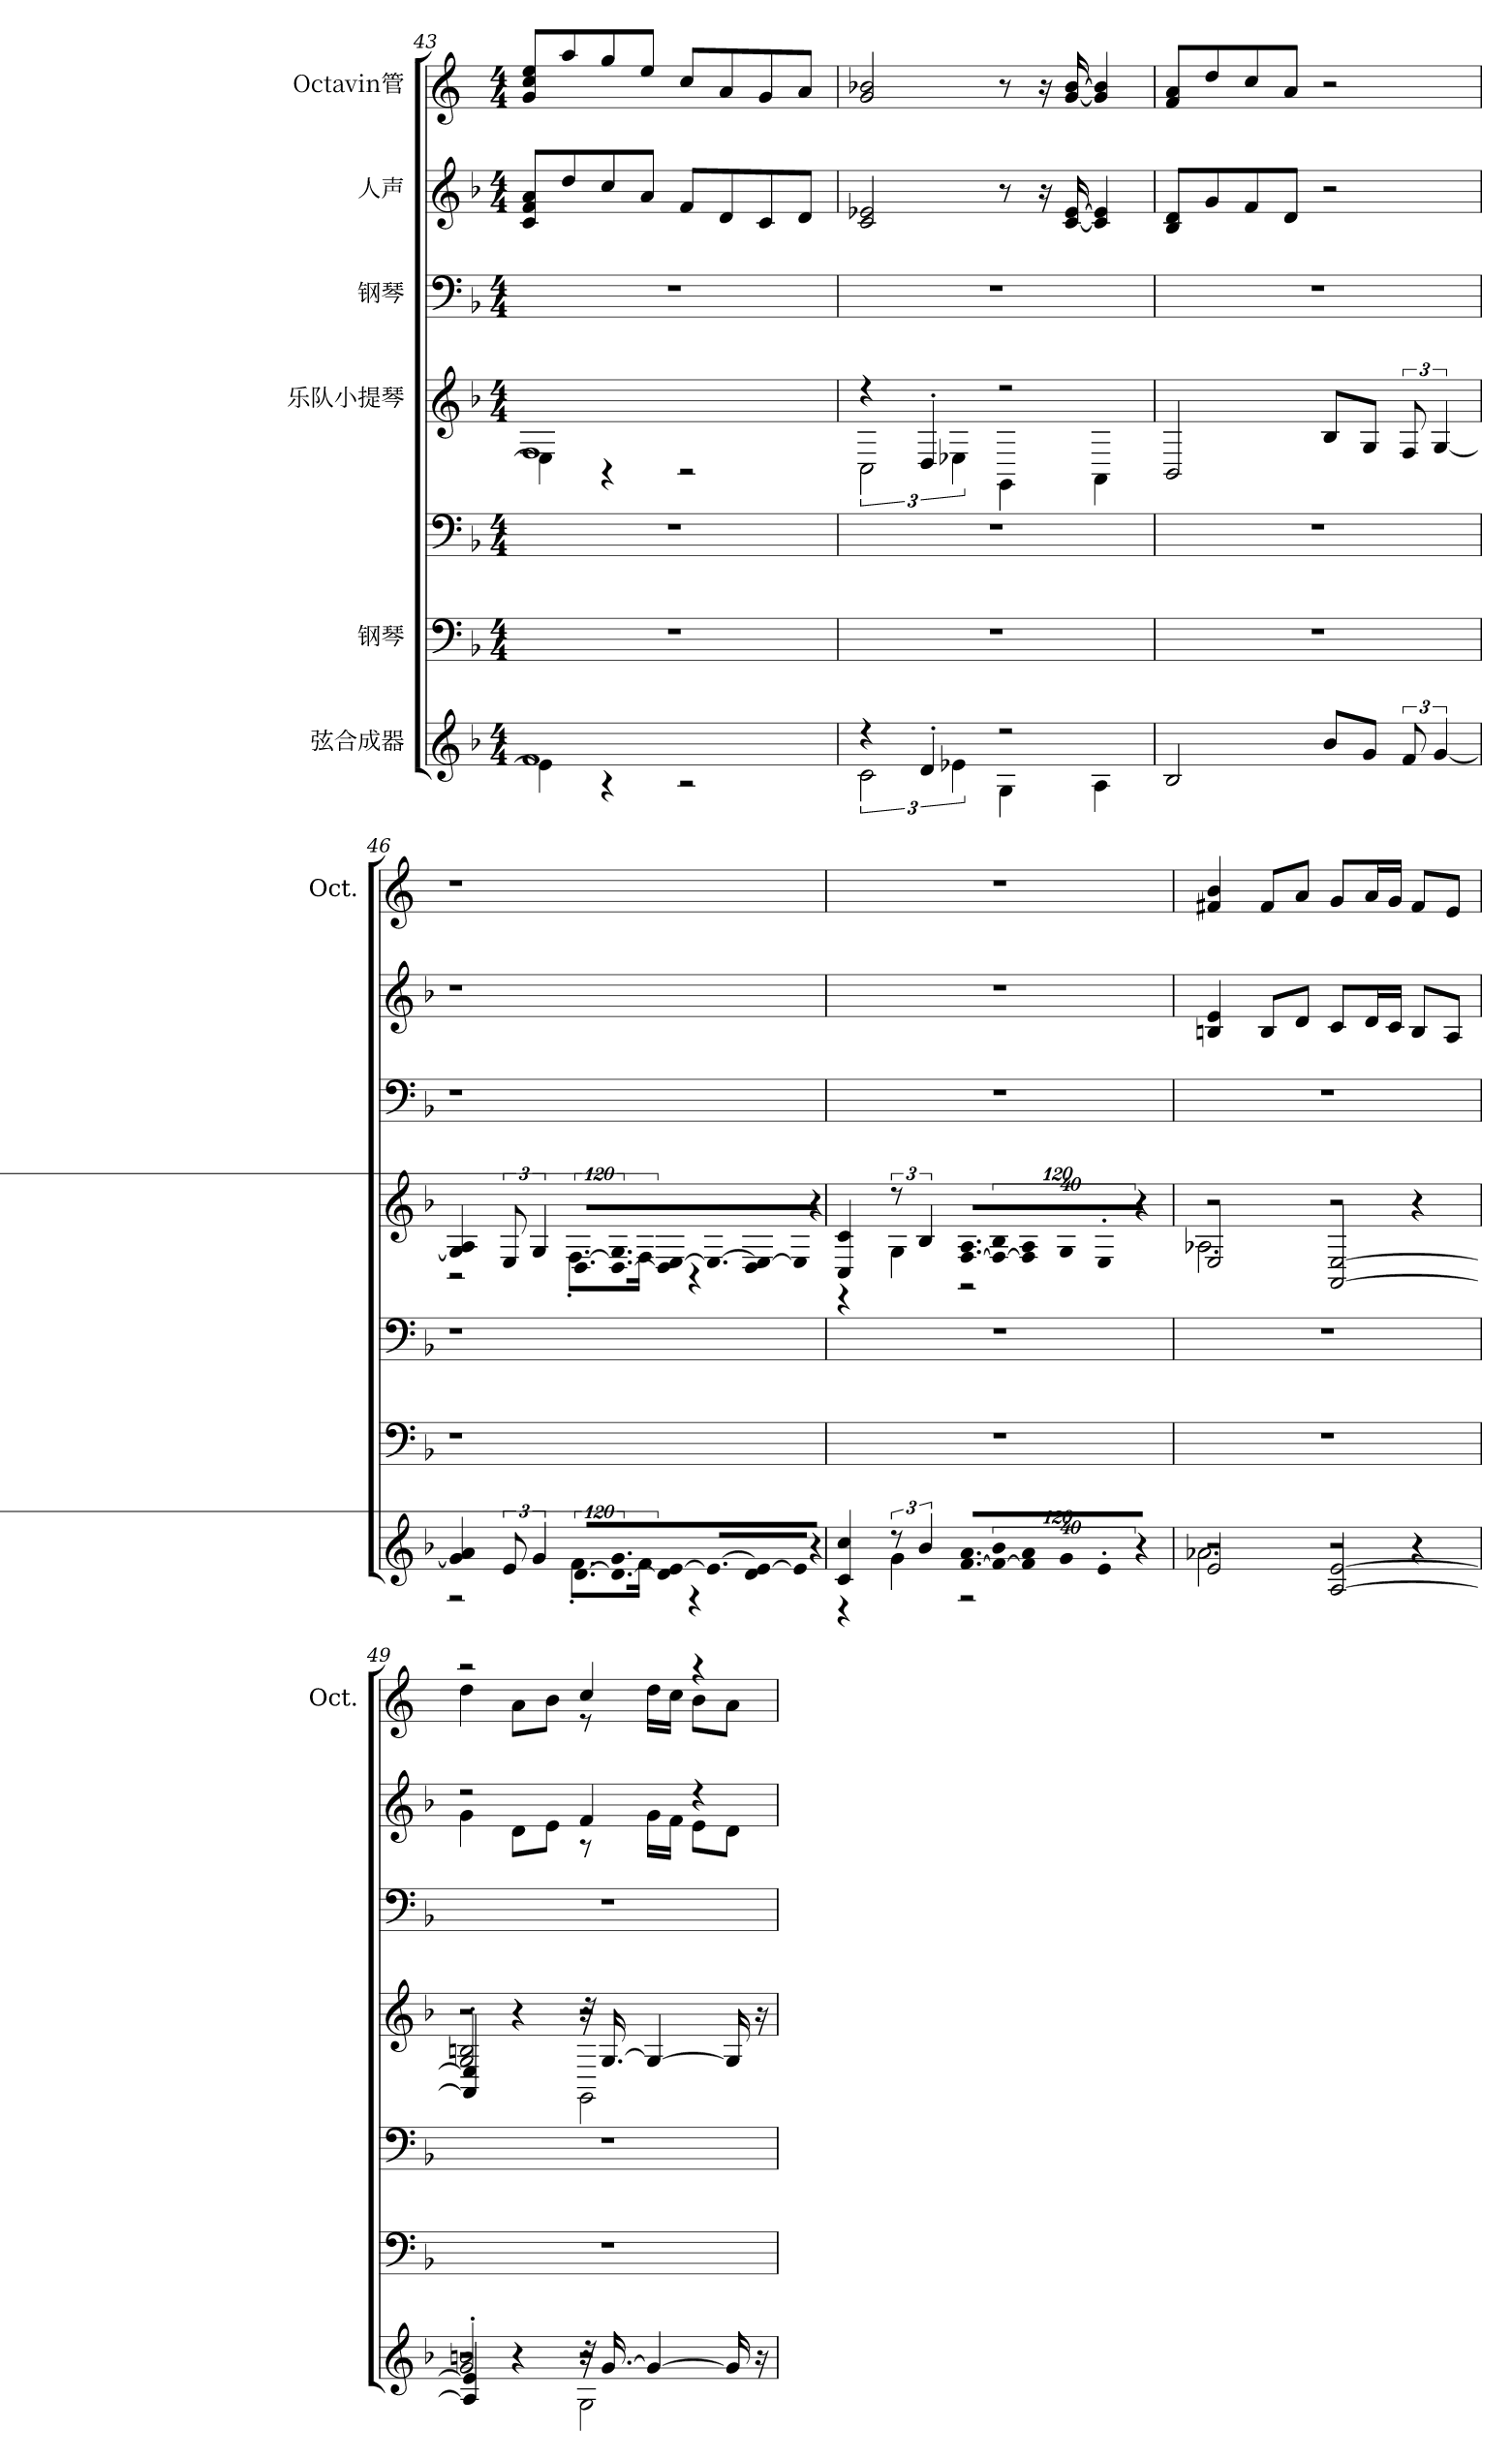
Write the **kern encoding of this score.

**kern	**kern	**kern	**kern	**kern	**kern	**kern
*part6	*part5	*part5	*part4	*part3	*part2	*part1
*staff7	*staff6	*staff5	*staff4	*staff3	*staff2	*staff1
*I"弦合成器	*I"钢琴	*	*I"乐队小提琴	*I"钢琴	*I"人声	*I"Octavin管
*	*	*	*	*	*	*I'Oct.
*clefG2	*clefF4	*clefF4	*clefG2	*clefF4	*clefG2	*clefG2
*	*	*	*	*	*	*ITrd4c7
*k[b-]	*k[b-]	*k[b-]	*k[b-]	*k[b-]	*k[b-]	*k[b-]
*M4/4	*M4/4	*M4/4	*M4/4	*M4/4	*M4/4	*M4/4
=43	=43	=43	=43	=43	=43	=43
*^	*	*	*^	*	*	*
1f	4e\]	1r	1r	1F	4E\]	1r	8c/ 8f/ 8a/L	8c/ 8f/ 8a/L
.	.	.	.	.	.	.	8dd/	8dd/
.	4r	.	.	.	4r	.	8cc/	8cc/
.	.	.	.	.	.	.	8a/J	8a/J
.	2r	.	.	.	2r	.	8f/L	8f/L
.	.	.	.	.	.	.	8d/	8d/
.	.	.	.	.	.	.	8c/	8c/
.	.	.	.	.	.	.	8d/J	8d/J
=44	=44	=44	=44	=44	=44	=44	=44	=44
4r	3c\	1r	1r	4r	3C\	1r	2c/ 2e-X/	2c/ 2e-X/
4d'/	.	.	.	4D'/	.	.	.	.
.	6e-X\	.	.	.	6E-X\	.	.	.
2r	4G\	.	.	2r	4GG\	.	8r	8r
.	.	.	.	.	.	.	16r	16r
.	.	.	.	.	.	.	[16c/ [16e-/	[16c/ [16e-/
.	4A\	.	.	.	4AA\	.	4c/] 4e-/]	4c/] 4e-/]
*v	*v	*	*	*v	*v	*	*	*
=45	=45	=45	=45	=45	=45	=45
2B-/	1r	1r	2BB-/	1r	8B-/ 8d/L	8B-/ 8d/L
.	.	.	.	.	8g/	8g/
.	.	.	.	.	8f/	8f/
.	.	.	.	.	8d/J	8d/J
8b-/L	.	.	8B-/L	.	2r	2r
8g/J	.	.	8G/J	.	.	.
12f/	.	.	12F/	.	.	.
[6g/	.	.	[6G/	.	.	.
!!LO:PB:g=z
=46	=46	=46	=46	=46	=46	=46
*^	*	*	*^	*	*	*
4g/] 4a/	2r	1r	1r	4G/] 4A/	2r	1r	1r	1r
12e/	.	.	.	12E/	.	.	.	.
6g/	.	.	.	6G/	.	.	.	.
!LO:N:vis=16.	!	!	!	!LO:N:vis=16.	!	!	!	!
[960%103d/LL	8.f'\L	.	.	[960%103D/LL	8.F'\L	.	.	.
!LO:N:vis=16.	!	!	!	!LO:N:vis=16.	!	!	!	!
960%103d/_ 960%103g/	.	.	.	960%103D/_ 960%103G/	.	.	.	.
.	16f\Jk	.	.	.	16F\Jk	.	.	.
!LO:N:vis=32	!	!	!	!LO:N:vis=32	!	!	!	!
640%23d/] [640%23e/JJk	.	.	.	640%23D/] [640%23E/JJk	.	.	.	.
.	4r	.	.	.	4r	.	.	.
!LO:N:vis=16.	!	!	!	!LO:N:vis=16.	!	!	!	!
960%103e/LL_	.	.	.	960%103E/LL_	.	.	.	.
!LO:N:vis=16	!	!	!	!LO:N:vis=16	!	!	!	!
1920%137d/ 1920%137e/_	.	.	.	1920%137D/ 1920%137E/_	.	.	.	.
!LO:N:vis=32	!	!	!	!LO:N:vis=32	!	!	!	!
640%23e/JJk]	.	.	.	640%23E/JJk]	.	.	.	.
!LO:N:vis=32	!	!	!	!LO:N:vis=32	!	!	!	!
640%23r	.	.	.	640%23r	.	.	.	.
.	960ryy	960ryy	960ryy	.	960ryy	960ryy	960ryy	960ryy
=47	=47	=47	=47	=47	=47	=47	=47	=47
4c/ 4cc/	4r	1r	1r	4C/ 4c/	4r	1r	1r	1r
12r	4g\	.	.	12r	4G\	.	.	.
6b-/	.	.	.	6B-/	.	.	.	.
!LO:N:vis=16.	!	!	!	!LO:N:vis=16.	!	!	!	!
[960%103f/ 960%103a/LL	2r	.	.	[960%103F/ 960%103A/LL	2r	.	.	.
!LO:N:vis=32	!	!	!	!LO:N:vis=32	!	!	!	!
640%23f/_ 640%23b-/K	.	.	.	640%23F/_ 640%23B-/K	.	.	.	.
!LO:N:vis=16	!	!	!	!LO:N:vis=16	!	!	!	!
1920%137f/] 1920%137a/J	.	.	.	1920%137F/] 1920%137A/J	.	.	.	.
!LO:N:vis=8	!	!	!	!LO:N:vis=8	!	!	!	!
960%137g/	.	.	.	960%137G/	.	.	.	.
!LO:N:vis=16	!	!	!	!LO:N:vis=16	!	!	!	!
1920%137e'/Jk	.	.	.	1920%137E'/Jk	.	.	.	.
!LO:N:vis=16	!	!	!	!LO:N:vis=16	!	!	!	!
1920%137r	.	.	.	1920%137r	.	.	.	.
!!LO:PB:g=z
=48	=48	=48	=48	=48	=48	=48	=48	=48
*	*^	*	*	*	*^	*	*	*
2e/	2.a-X\	2r	1r	1r	2E/	2.A-X\	2r	1r	4Bn/ 4e/	4Bn/ 4e/
.	.	.	.	.	.	.	.	.	8B/L	8B/L
.	.	.	.	.	.	.	.	.	8d/J	8d/J
2r	.	[2A/ [2e/	.	.	2r	.	[2AA/ [2E/	.	8c/L	8c/L
.	.	.	.	.	.	.	.	.	16d/L	16d/L
.	.	.	.	.	.	.	.	.	16c/JJ	16c/JJ
.	4r	.	.	.	.	4r	.	.	8B/L	8B/L
.	.	.	.	.	.	.	.	.	8A/J	8A/J
=49	=49	=49	=49	=49	=49	=49	=49	=49	=49	=49
*	*	*	*	*	*	*	*	*	*^	*^
2g/' 2bn/'	2r	4A/] 4e/]	1r	1r	2G/' 2Bn/'	2r	4AA/] 4E/]	1r	2r	4g\	2r	4g\
.	.	4r	.	.	.	.	4r	.	.	8d\L	.	8d\L
.	.	.	.	.	.	.	.	.	.	8e\J	.	8e\J
32r	2G\	2r	.	.	32r	2GG\	2r	.	4f/	8r	4f/	8r
[16.g/	.	.	.	.	[16.G/	.	.	.	.	.	.	.
4g/_	.	.	.	.	4G/_	.	.	.	.	16g\LL	.	16g\LL
.	.	.	.	.	.	.	.	.	.	16f\JJ	.	16f\JJ
.	.	.	.	.	.	.	.	.	4r	8e\L	4r	8e\L
16g/]	.	.	.	.	16G/]	.	.	.	.	8d\J	.	8d\J
16r	.	.	.	.	16r	.	.	.	.	.	.	.
*	*	*	*	*	*	*	*	*	*v	*v	*	*
*v	*v	*v	*	*	*v	*v	*v	*	*	*v	*v
=	=	=	=	=	=	=
*-	*-	*-	*-	*-	*-	*-
